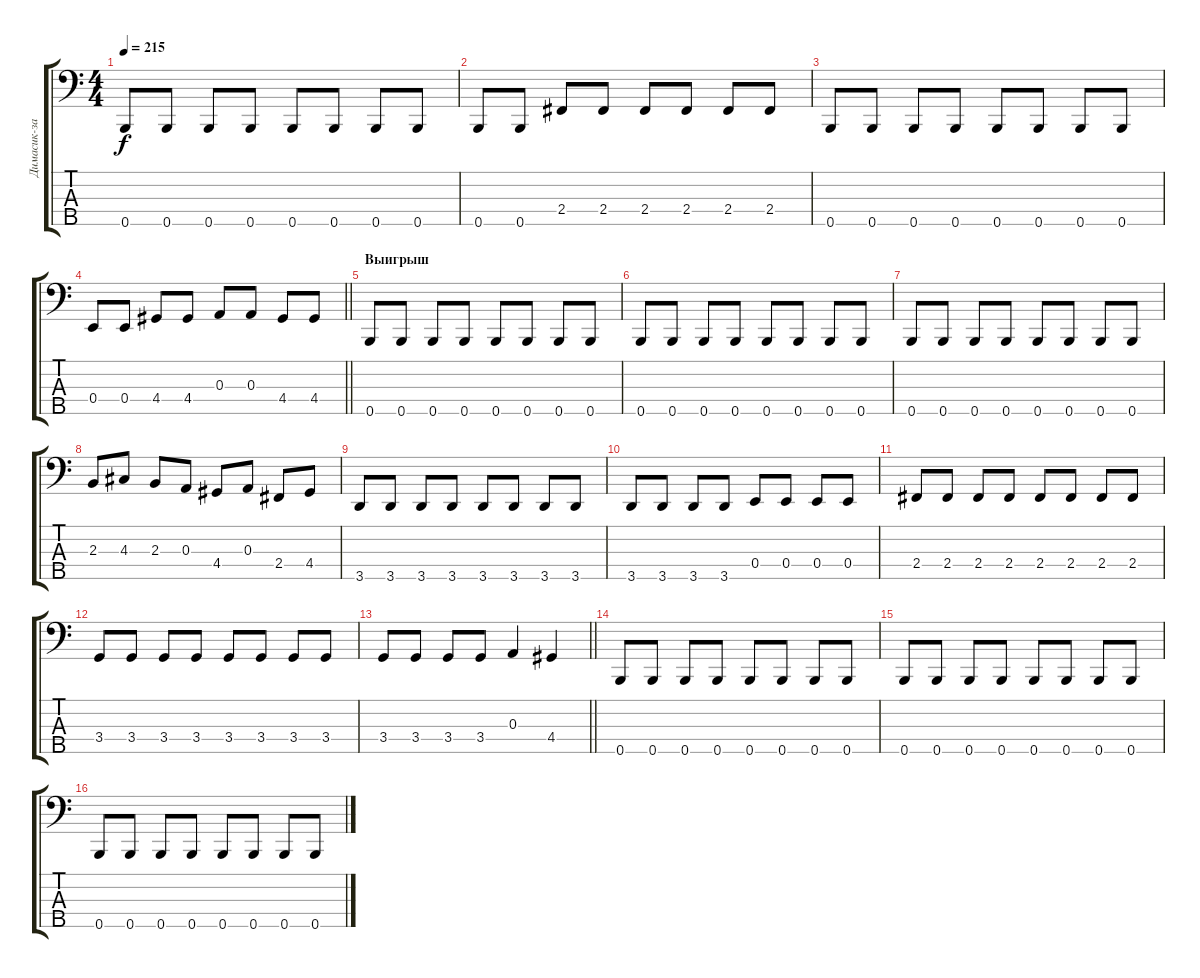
\track ("Димасик-забубасик" "Димасик-за") {instrument electricbasspick}
\staff {score tabs}
\tuning (G2 D2 A1 E1 B0) {hide}
\ts (4 4)
\tempo 215
\clef f4
\ks c
0.5.8{dy f} 0.5.8 0.5.8 0.5.8 0.5.8 0.5.8 0.5.8 0.5.8 |
0.5.8 0.5.8 2.4.8 2.4.8 2.4.8 2.4.8 2.4.8 2.4.8 |
0.5.8 0.5.8 0.5.8 0.5.8 0.5.8 0.5.8 0.5.8 0.5.8 |
\barLineRight lightlight
0.4.8 0.4.8 4.4.8 4.4.8 0.3.8 0.3.8 4.4.8 4.4.8 |
\section ("" "Выигрыш")
0.5.8 0.5.8 0.5.8 0.5.8 0.5.8 0.5.8 0.5.8 0.5.8 |
0.5.8 0.5.8 0.5.8 0.5.8 0.5.8 0.5.8 0.5.8 0.5.8 |
0.5.8 0.5.8 0.5.8 0.5.8 0.5.8 0.5.8 0.5.8 0.5.8 |
2.3.8 4.3.8 2.3.8 0.3.8 4.4.8 0.3.8 2.4.8 4.4.8 |
3.5.8 3.5.8 3.5.8 3.5.8 3.5.8 3.5.8 3.5.8 3.5.8 |
3.5.8 3.5.8 3.5.8 3.5.8 0.4.8 0.4.8 0.4.8 0.4.8 |
2.4.8 2.4.8 2.4.8 2.4.8 2.4.8 2.4.8 2.4.8 2.4.8 |
3.4.8 3.4.8 3.4.8 3.4.8 3.4.8 3.4.8 3.4.8 3.4.8 |
\barLineRight lightlight
3.4.8 3.4.8 3.4.8 3.4.8 0.3.4 4.4.4 |
0.5.8 0.5.8 0.5.8 0.5.8 0.5.8 0.5.8 0.5.8 0.5.8 |
0.5.8 0.5.8 0.5.8 0.5.8 0.5.8 0.5.8 0.5.8 0.5.8 |
0.5.8 0.5.8 0.5.8 0.5.8 0.5.8 0.5.8 0.5.8 0.5.8
